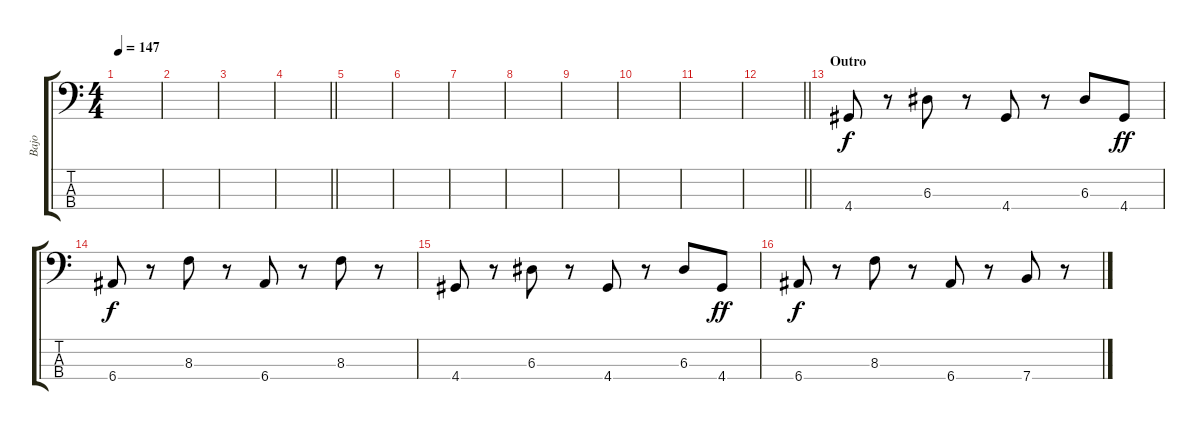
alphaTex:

\track ("Bajo" "Bajo") {instrument electricbasspick}
\staff {score tabs}
\tuning (G2 D2 A1 E1) {hide}
\ts (4 4)
\tempo 147
\clef f4
\ks c
|
|
|
\barLineRight lightlight
|
|
|
|
|
|
|
|
\barLineRight lightlight
|
\section ("" "Outro")
4.4.8 r.8 6.3.8 r.8 4.4.8 r.8 6.3.8 4.4.8{dy ff} |
6.4.8{dy f} r.8 8.3.8 r.8 6.4.8 r.8 8.3.8 r.8 |
4.4.8 r.8 6.3.8 r.8 4.4.8 r.8 6.3.8 4.4.8{dy ff} |
6.4.8{dy f} r.8 8.3.8 r.8 6.4.8 r.8 7.4.8 r.8
